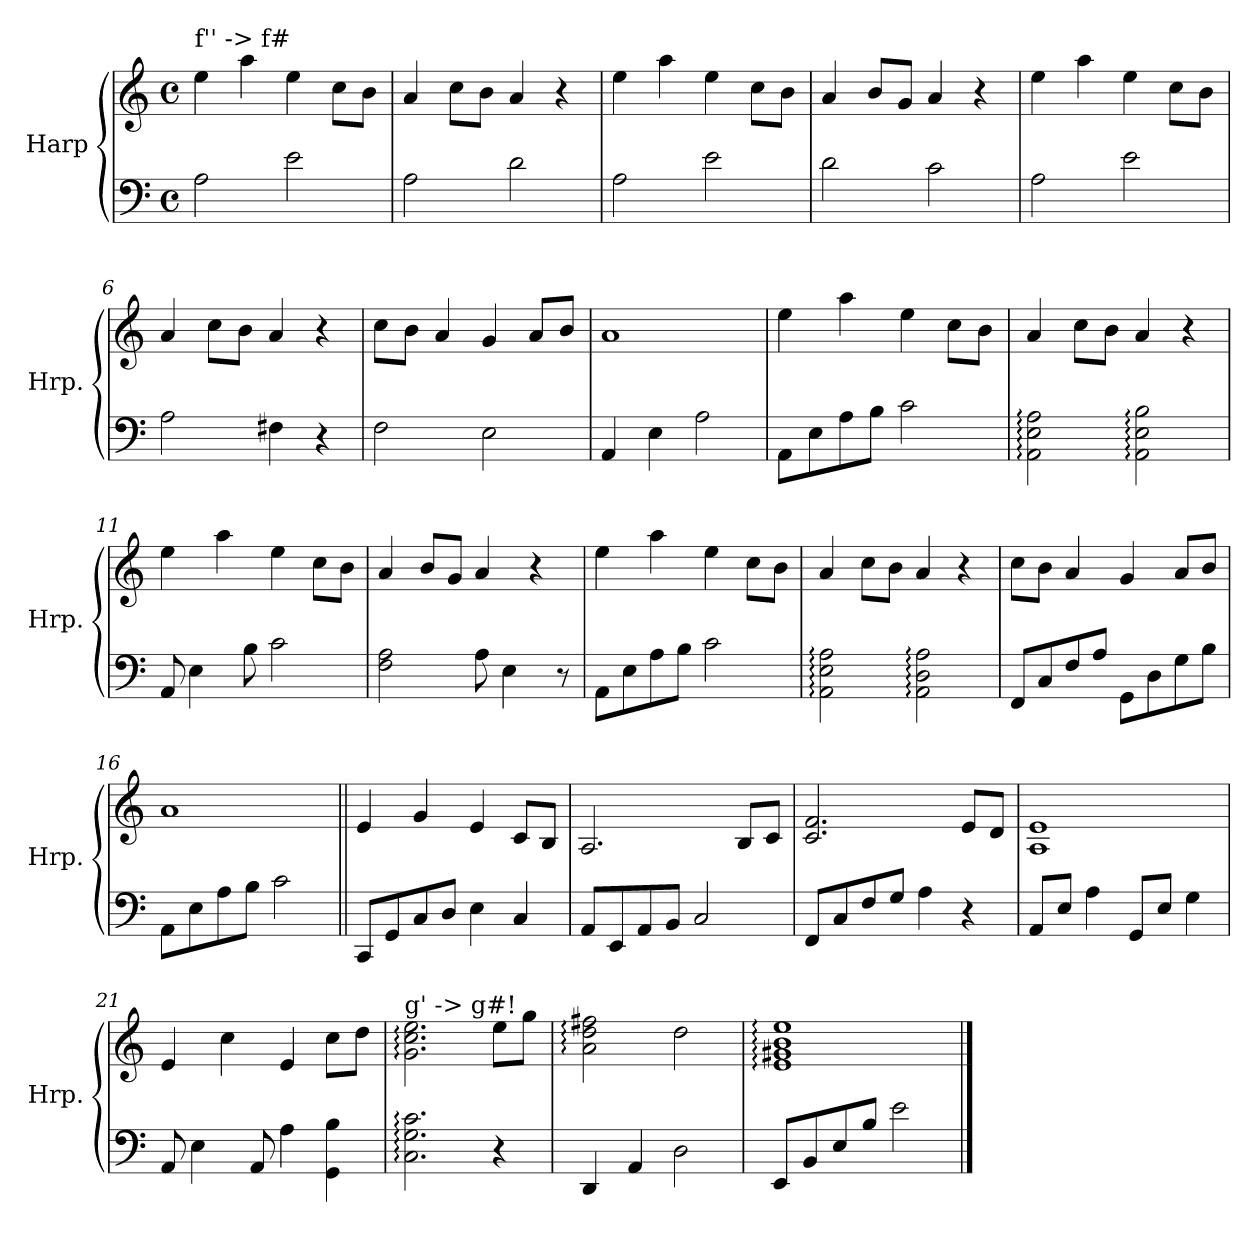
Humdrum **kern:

**kern	**kern
*part1	*part1
*staff2	*staff1
*I"Harp	*
*I'Hrp.	*
*clefF4	*clefG2
*k[]	*k[]
*M4/4	*M4/4
*met(c)	*met(c)
=1	=1
!	!LO:TX:a:t=f'' -> f#
2A\	4ee\
.	4aa\
2e\	4ee\
.	8cc\L
.	8b\J
=2	=2
2A\	4a/
.	8cc\L
.	8b\J
2d\	4a/
.	4r
=3	=3
2A\	4ee\
.	4aa\
2e\	4ee\
.	8cc\L
.	8b\J
=4	=4
2d\	4a/
.	8b/L
.	8g/J
2c\	4a/
.	4r
=5	=5
2A\	4ee\
.	4aa\
2e\	4ee\
.	8cc\L
.	8b\J
=6	=6
2A\	4a/
.	8cc\L
.	8b\J
4F#X\	4a/
4r	4r
=7	=7
2F\	8cc\L
.	8b\J
.	4a/
2E\	4g/
.	8a/L
.	8b/J
=8	=8
4AA/	1a
4E\	.
2A\	.
!!LO:LB:g=z
=9	=9
8AA\L	4ee\
8E\	.
8A\	4aa\
8B\J	.
2c\	4ee\
.	8cc\L
.	8b\J
=10	=10
2AA\: 2E\: 2A\:	4a/
.	8cc\L
.	8b\J
2AA\: 2E\: 2B\:	4a/
.	4r
=11	=11
8AA/	4ee\
4E\	.
.	4aa\
8B\	.
2c\	4ee\
.	8cc\L
.	8b\J
=12	=12
2F\ 2A\	4a/
.	8b/L
.	8g/J
8A\	4a/
4E\	.
.	4r
8r	.
=13	=13
8AA\L	4ee\
8E\	.
8A\	4aa\
8B\J	.
2c\	4ee\
.	8cc\L
.	8b\J
=14	=14
2AA\: 2E\: 2A\:	4a/
.	8cc\L
.	8b\J
2AA\: 2D\: 2A\:	4a/
.	4r
!!LO:LB:g=z
=15	=15
8FF/L	8cc\L
8C/	8b\J
8F/	4a/
8A/J	.
8GG\L	4g/
8D\	.
8G\	8a/L
8B\J	8b/J
=16	=16
8AA\L	1a
8E\	.
8A\	.
8B\J	.
2c\	.
=17||	=17||
8CC/L	4e/
8GG/	.
8C/	4g/
8D/J	.
4E\	4e/
4C/	8c/L
.	8B/J
=18	=18
8AA/L	2.A/
8EE/	.
8AA/	.
8BB/J	.
2C/	.
.	8B/L
.	8c/J
=19	=19
8FF/L	2.c/ 2.f/
8C/	.
8F/	.
8G/J	.
4A\	.
4r	8e/L
.	8d/J
=20	=20
8AA/L	1A 1e
8E/J	.
4A\	.
8GG/L	.
8E/J	.
4G\	.
!!LO:LB:g=z
=21	=21
8AA/	4e/
4E\	.
.	4cc\
8AA/	.
4A\	4e/
4GG\ 4B\	8cc\L
.	8dd\J
=22	=22
!	!LO:TX:a:t=g' -> g#!
2.C\: 2.G\: 2.c\:	2.g\: 2.cc\: 2.ee\:
4r	8ee\L
.	8gg\J
=23	=23
4DD/	2a\: 2dd\: 2ff#X\:
4AA/	.
2D\	2dd\
=24	=24
8EE/L	1e: 1g#X: 1b: 1ee:
8BB/	.
8E/	.
8B/J	.
2e\	.
==	==
*-	*-
